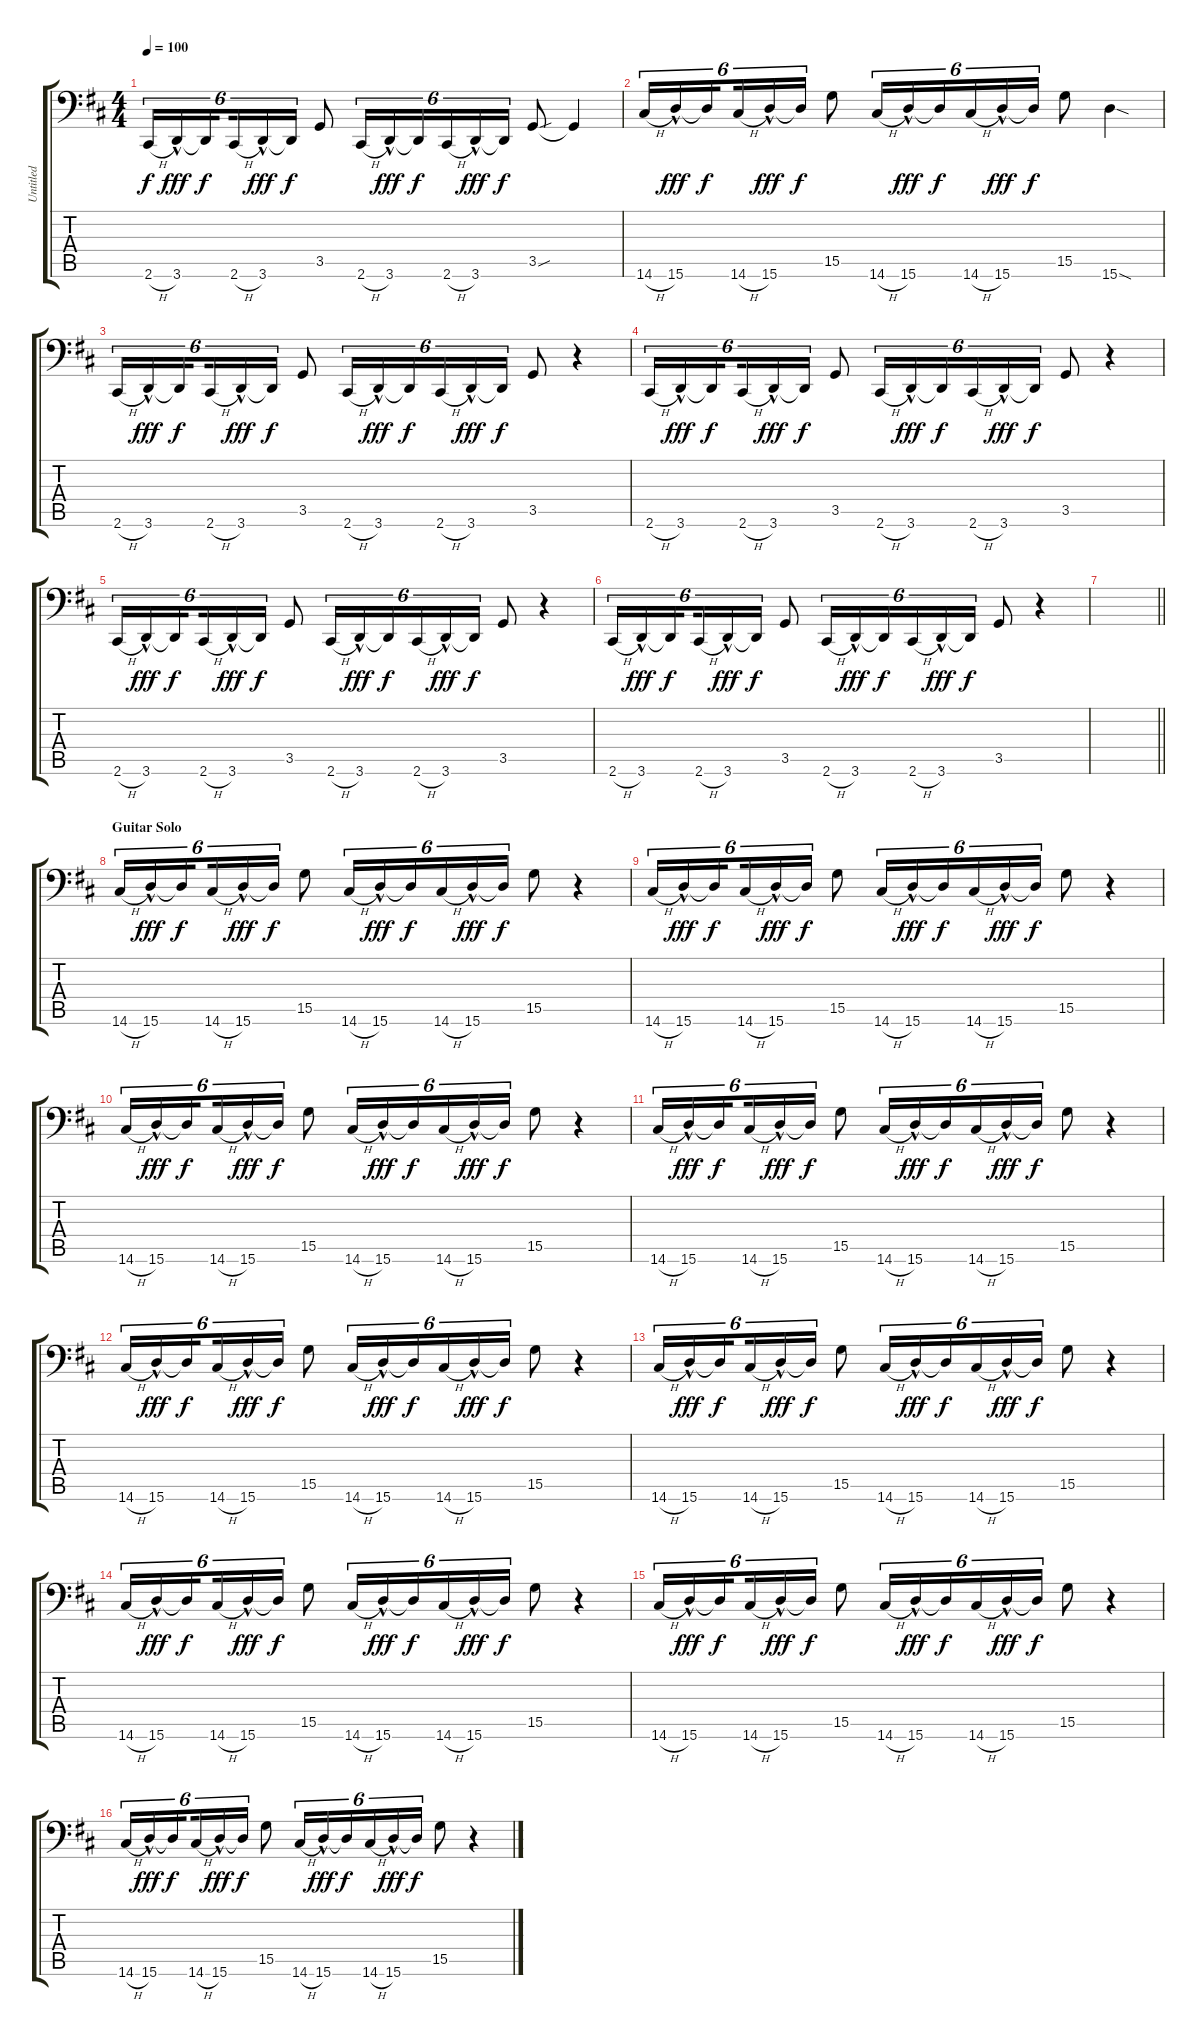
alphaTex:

\track ("Untitled" "Untitled") {instrument electricbassfinger}
\staff {score tabs}
\tuning (C3 G2 D2 A1 E1 B0) {hide}
\ts (4 4)
\tempo 100
\clef f4
\ks d
2.6{h}.16{tu (6 4) dy f} 3.6{hac}.16{tu (6 4) dy fff} 3.6{t}.16{tu (6 4) dy f beam splitsecondary} 2.6{h}.16{tu (6 4)} 3.6{hac}.16{tu (6 4) dy fff} 3.6{t}.16{tu (6 4) dy f} 3.5.8 2.6{h}.16{tu (6 4)} 3.6{hac}.16{tu (6 4) dy fff} 3.6{t}.16{tu (6 4) dy f} 2.6{h}.16{tu (6 4)} 3.6{hac}.16{tu (6 4) dy fff} 3.6{t}.16{tu (6 4) dy f} 3.5{sou}.8 3.5{t}.4 |
14.6{h}.16{tu (6 4)} 15.6{hac}.16{tu (6 4) dy fff} 15.6{t}.16{tu (6 4) dy f beam splitsecondary} 14.6{h}.16{tu (6 4)} 15.6{hac}.16{tu (6 4) dy fff} 15.6{t}.16{tu (6 4) dy f} 15.5.8 14.6{h}.16{tu (6 4)} 15.6{hac}.16{tu (6 4) dy fff} 15.6{t}.16{tu (6 4) dy f} 14.6{h}.16{tu (6 4)} 15.6{hac}.16{tu (6 4) dy fff} 15.6{t}.16{tu (6 4) dy f} 15.5.8 15.6{sod}.4 |
2.6{h}.16{tu (6 4)} 3.6{hac}.16{tu (6 4) dy fff} 3.6{t}.16{tu (6 4) dy f beam splitsecondary} 2.6{h}.16{tu (6 4)} 3.6{hac}.16{tu (6 4) dy fff} 3.6{t}.16{tu (6 4) dy f} 3.5.8 2.6{h}.16{tu (6 4)} 3.6{hac}.16{tu (6 4) dy fff} 3.6{t}.16{tu (6 4) dy f} 2.6{h}.16{tu (6 4)} 3.6{hac}.16{tu (6 4) dy fff} 3.6{t}.16{tu (6 4) dy f} 3.5.8 r.4 |
2.6{h}.16{tu (6 4)} 3.6{hac}.16{tu (6 4) dy fff} 3.6{t}.16{tu (6 4) dy f beam splitsecondary} 2.6{h}.16{tu (6 4)} 3.6{hac}.16{tu (6 4) dy fff} 3.6{t}.16{tu (6 4) dy f} 3.5.8 2.6{h}.16{tu (6 4)} 3.6{hac}.16{tu (6 4) dy fff} 3.6{t}.16{tu (6 4) dy f} 2.6{h}.16{tu (6 4)} 3.6{hac}.16{tu (6 4) dy fff} 3.6{t}.16{tu (6 4) dy f} 3.5.8 r.4 |
2.6{h}.16{tu (6 4)} 3.6{hac}.16{tu (6 4) dy fff} 3.6{t}.16{tu (6 4) dy f beam splitsecondary} 2.6{h}.16{tu (6 4)} 3.6{hac}.16{tu (6 4) dy fff} 3.6{t}.16{tu (6 4) dy f} 3.5.8 2.6{h}.16{tu (6 4)} 3.6{hac}.16{tu (6 4) dy fff} 3.6{t}.16{tu (6 4) dy f} 2.6{h}.16{tu (6 4)} 3.6{hac}.16{tu (6 4) dy fff} 3.6{t}.16{tu (6 4) dy f} 3.5.8 r.4 |
2.6{h}.16{tu (6 4)} 3.6{hac}.16{tu (6 4) dy fff} 3.6{t}.16{tu (6 4) dy f beam splitsecondary} 2.6{h}.16{tu (6 4)} 3.6{hac}.16{tu (6 4) dy fff} 3.6{t}.16{tu (6 4) dy f} 3.5.8 2.6{h}.16{tu (6 4)} 3.6{hac}.16{tu (6 4) dy fff} 3.6{t}.16{tu (6 4) dy f} 2.6{h}.16{tu (6 4)} 3.6{hac}.16{tu (6 4) dy fff} 3.6{t}.16{tu (6 4) dy f} 3.5.8 r.4 |
\barLineRight lightlight
|
\section ("" "Guitar Solo")
14.6{h}.16{tu (6 4)} 15.6{hac}.16{tu (6 4) dy fff} 15.6{t}.16{tu (6 4) dy f beam splitsecondary} 14.6{h}.16{tu (6 4)} 15.6{hac}.16{tu (6 4) dy fff} 15.6{t}.16{tu (6 4) dy f} 15.5.8 14.6{h}.16{tu (6 4)} 15.6{hac}.16{tu (6 4) dy fff} 15.6{t}.16{tu (6 4) dy f} 14.6{h}.16{tu (6 4)} 15.6{hac}.16{tu (6 4) dy fff} 15.6{t}.16{tu (6 4) dy f} 15.5.8 r.4 |
14.6{h}.16{tu (6 4)} 15.6{hac}.16{tu (6 4) dy fff} 15.6{t}.16{tu (6 4) dy f beam splitsecondary} 14.6{h}.16{tu (6 4)} 15.6{hac}.16{tu (6 4) dy fff} 15.6{t}.16{tu (6 4) dy f} 15.5.8 14.6{h}.16{tu (6 4)} 15.6{hac}.16{tu (6 4) dy fff} 15.6{t}.16{tu (6 4) dy f} 14.6{h}.16{tu (6 4)} 15.6{hac}.16{tu (6 4) dy fff} 15.6{t}.16{tu (6 4) dy f} 15.5.8 r.4 |
14.6{h}.16{tu (6 4)} 15.6{hac}.16{tu (6 4) dy fff} 15.6{t}.16{tu (6 4) dy f beam splitsecondary} 14.6{h}.16{tu (6 4)} 15.6{hac}.16{tu (6 4) dy fff} 15.6{t}.16{tu (6 4) dy f} 15.5.8 14.6{h}.16{tu (6 4)} 15.6{hac}.16{tu (6 4) dy fff} 15.6{t}.16{tu (6 4) dy f} 14.6{h}.16{tu (6 4)} 15.6{hac}.16{tu (6 4) dy fff} 15.6{t}.16{tu (6 4) dy f} 15.5.8 r.4 |
14.6{h}.16{tu (6 4)} 15.6{hac}.16{tu (6 4) dy fff} 15.6{t}.16{tu (6 4) dy f beam splitsecondary} 14.6{h}.16{tu (6 4)} 15.6{hac}.16{tu (6 4) dy fff} 15.6{t}.16{tu (6 4) dy f} 15.5.8 14.6{h}.16{tu (6 4)} 15.6{hac}.16{tu (6 4) dy fff} 15.6{t}.16{tu (6 4) dy f} 14.6{h}.16{tu (6 4)} 15.6{hac}.16{tu (6 4) dy fff} 15.6{t}.16{tu (6 4) dy f} 15.5.8 r.4 |
14.6{h}.16{tu (6 4)} 15.6{hac}.16{tu (6 4) dy fff} 15.6{t}.16{tu (6 4) dy f beam splitsecondary} 14.6{h}.16{tu (6 4)} 15.6{hac}.16{tu (6 4) dy fff} 15.6{t}.16{tu (6 4) dy f} 15.5.8 14.6{h}.16{tu (6 4)} 15.6{hac}.16{tu (6 4) dy fff} 15.6{t}.16{tu (6 4) dy f} 14.6{h}.16{tu (6 4)} 15.6{hac}.16{tu (6 4) dy fff} 15.6{t}.16{tu (6 4) dy f} 15.5.8 r.4 |
14.6{h}.16{tu (6 4)} 15.6{hac}.16{tu (6 4) dy fff} 15.6{t}.16{tu (6 4) dy f beam splitsecondary} 14.6{h}.16{tu (6 4)} 15.6{hac}.16{tu (6 4) dy fff} 15.6{t}.16{tu (6 4) dy f} 15.5.8 14.6{h}.16{tu (6 4)} 15.6{hac}.16{tu (6 4) dy fff} 15.6{t}.16{tu (6 4) dy f} 14.6{h}.16{tu (6 4)} 15.6{hac}.16{tu (6 4) dy fff} 15.6{t}.16{tu (6 4) dy f} 15.5.8 r.4 |
14.6{h}.16{tu (6 4)} 15.6{hac}.16{tu (6 4) dy fff} 15.6{t}.16{tu (6 4) dy f beam splitsecondary} 14.6{h}.16{tu (6 4)} 15.6{hac}.16{tu (6 4) dy fff} 15.6{t}.16{tu (6 4) dy f} 15.5.8 14.6{h}.16{tu (6 4)} 15.6{hac}.16{tu (6 4) dy fff} 15.6{t}.16{tu (6 4) dy f} 14.6{h}.16{tu (6 4)} 15.6{hac}.16{tu (6 4) dy fff} 15.6{t}.16{tu (6 4) dy f} 15.5.8 r.4 |
14.6{h}.16{tu (6 4)} 15.6{hac}.16{tu (6 4) dy fff} 15.6{t}.16{tu (6 4) dy f beam splitsecondary} 14.6{h}.16{tu (6 4)} 15.6{hac}.16{tu (6 4) dy fff} 15.6{t}.16{tu (6 4) dy f} 15.5.8 14.6{h}.16{tu (6 4)} 15.6{hac}.16{tu (6 4) dy fff} 15.6{t}.16{tu (6 4) dy f} 14.6{h}.16{tu (6 4)} 15.6{hac}.16{tu (6 4) dy fff} 15.6{t}.16{tu (6 4) dy f} 15.5.8 r.4 |
14.6{h}.16{tu (6 4)} 15.6{hac}.16{tu (6 4) dy fff} 15.6{t}.16{tu (6 4) dy f beam splitsecondary} 14.6{h}.16{tu (6 4)} 15.6{hac}.16{tu (6 4) dy fff} 15.6{t}.16{tu (6 4) dy f} 15.5.8 14.6{h}.16{tu (6 4)} 15.6{hac}.16{tu (6 4) dy fff} 15.6{t}.16{tu (6 4) dy f} 14.6{h}.16{tu (6 4)} 15.6{hac}.16{tu (6 4) dy fff} 15.6{t}.16{tu (6 4) dy f} 15.5.8 r.4
